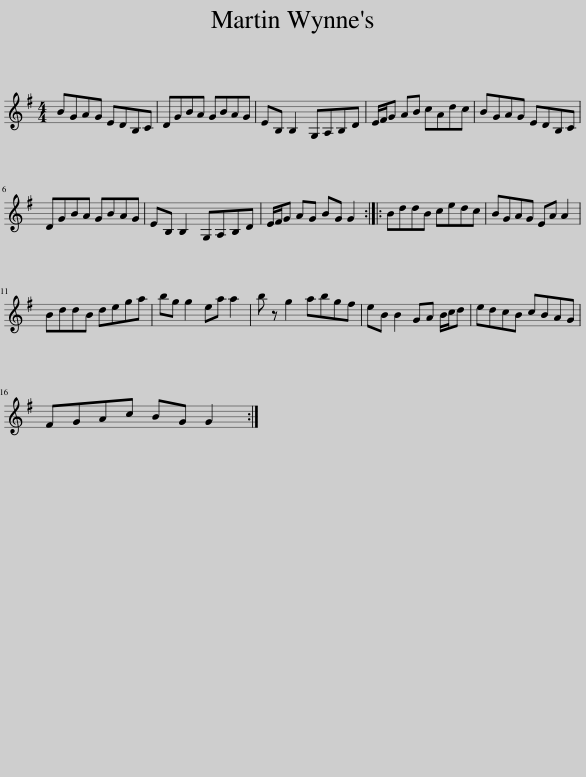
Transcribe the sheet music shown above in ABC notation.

X:1
L:1/8
M:4/4
I:linebreak $
K:G
V:1 treble
V:1
 BGAG EDB,C | DGBA GBAG | EB, B,2 G,A,B,D | E/F/G AB cAdc | BGAG EDB,C |$ %5
 DGBA GBAG | EB, B,2 G,A,B,D | E/F/G AG BG G2 :: BddB cedc | BGAG EA A2 |$ %10
 BddB dega | bg g2 ea a2 | b z g2 abgf | eB B2 GA B/c/d | edcB cBAG |$ %15
 FGAc BG G2 :| %16
